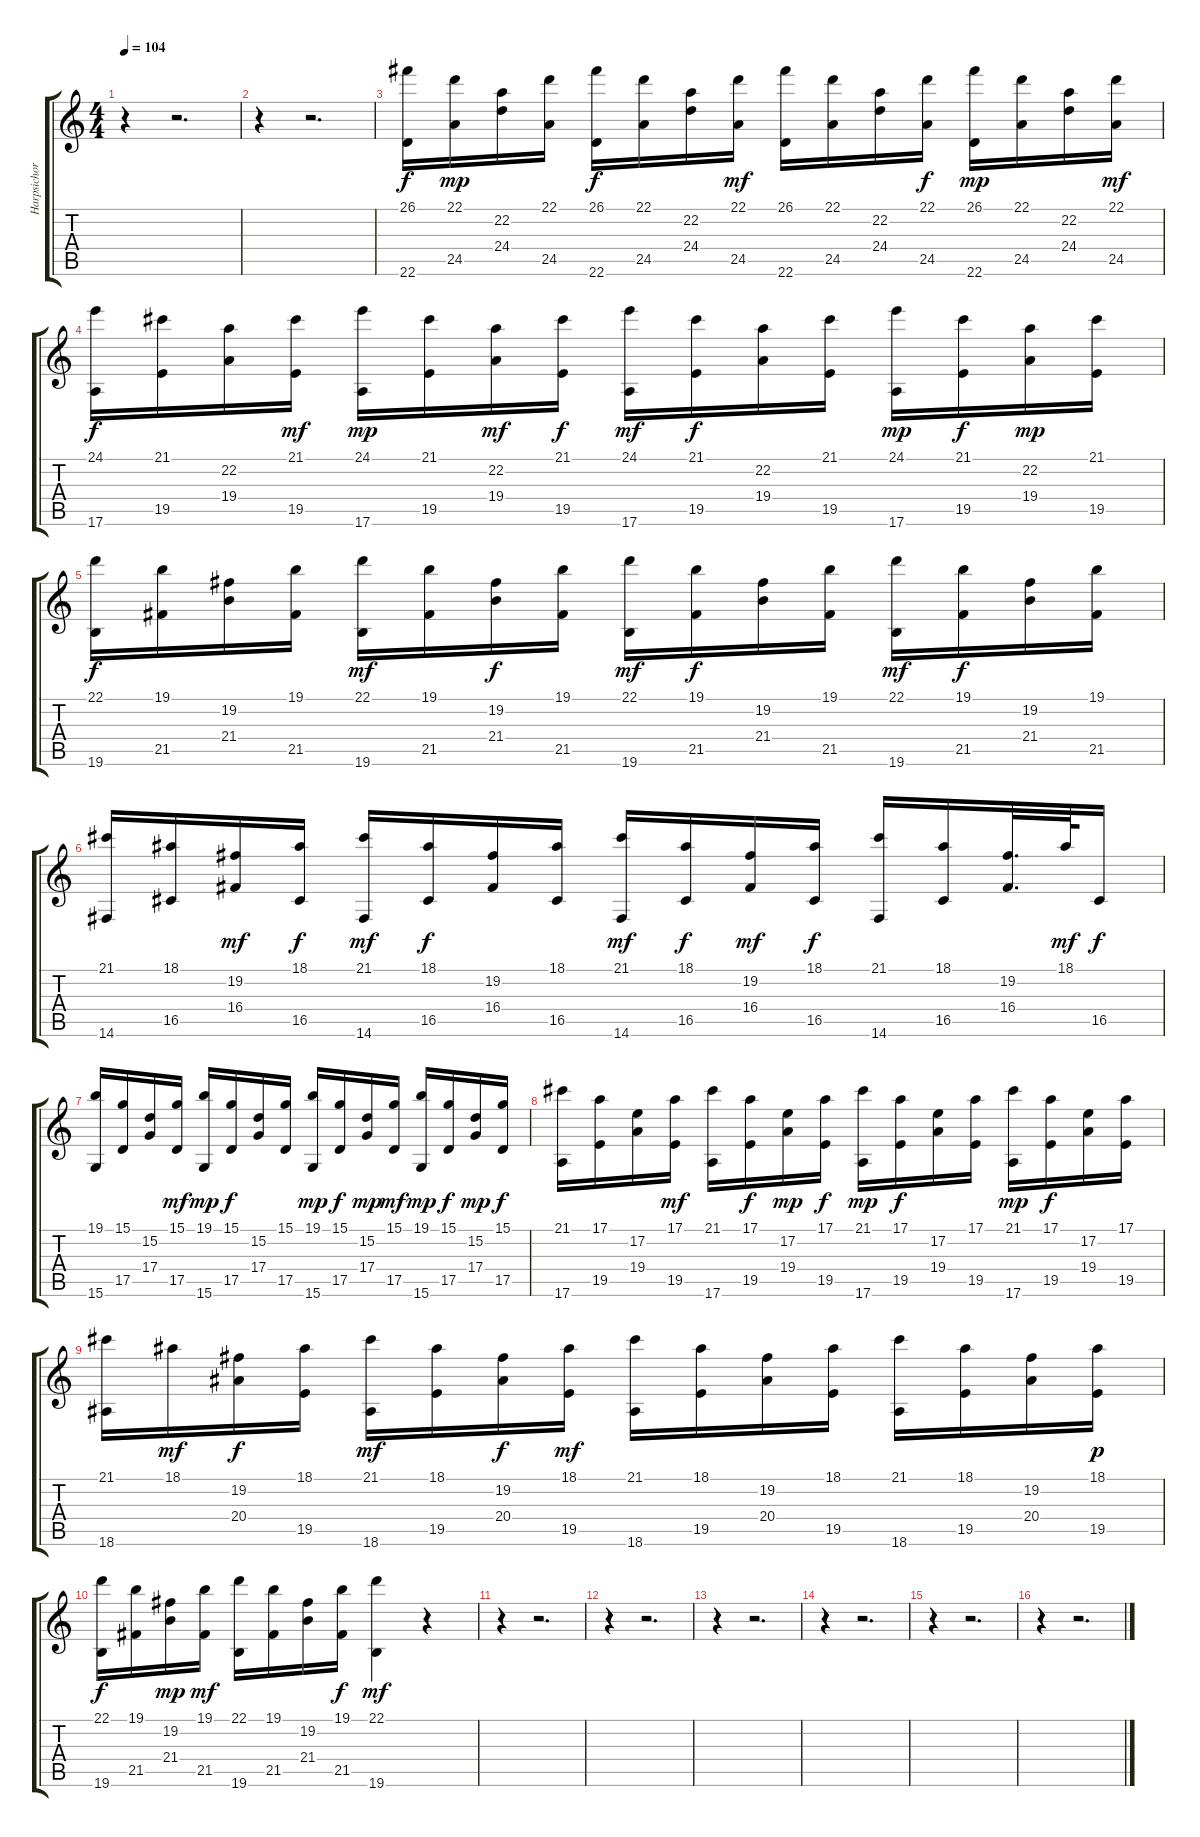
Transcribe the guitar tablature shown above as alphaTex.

\track ("Harpsichord" "Harpsichor") {instrument harpsichord}
\staff {score tabs}
\tuning (E4 B3 G3 D3 A2 E2) {hide}
\ts (4 4)
\tempo 104
\clef g2
\ks c
r.4{dy f} r.2{d} |
r.4 r.2{d} |
(26.1 22.6).16 (22.1 24.5).16{dy mp} (22.2 24.4).16 (22.1 24.5).16 (26.1 22.6).16{dy f} (22.1 24.5).16 (22.2 24.4).16 (22.1 24.5).16{dy mf} (26.1 22.6).16 (22.1 24.5).16 (22.2 24.4).16 (22.1 24.5).16{dy f} (26.1 22.6).16{dy mp} (22.1 24.5).16 (22.2 24.4).16 (22.1 24.5).16{dy mf} |
(24.1 17.6).16{dy f} (21.1 19.5).16 (22.2 19.4).16 (21.1 19.5).16{dy mf} (24.1 17.6).16{dy mp} (21.1 19.5).16 (22.2 19.4).16{dy mf} (21.1 19.5).16{dy f} (24.1 17.6).16{dy mf} (21.1 19.5).16{dy f} (22.2 19.4).16 (21.1 19.5).16 (24.1 17.6).16{dy mp} (21.1 19.5).16{dy f} (22.2 19.4).16{dy mp} (21.1 19.5).16 |
(22.1 19.6).16{dy f} (19.1 21.5).16 (19.2 21.4).16 (19.1 21.5).16 (22.1 19.6).16{dy mf} (19.1 21.5).16 (19.2 21.4).16{dy f} (19.1 21.5).16 (22.1 19.6).16{dy mf} (19.1 21.5).16{dy f} (19.2 21.4).16 (19.1 21.5).16 (22.1 19.6).16{dy mf} (19.1 21.5).16{dy f} (19.2 21.4).16 (19.1 21.5).16 |
(21.1 14.6).16 (18.1 16.5).16 (19.2 16.4).16{dy mf} (18.1 16.5).16{dy f} (21.1 14.6).16{dy mf} (18.1 16.5).16{dy f} (19.2 16.4).16 (18.1 16.5).16 (21.1 14.6).16{dy mf} (18.1 16.5).16{dy f} (19.2 16.4).16{dy mf} (18.1 16.5).16{dy f} (21.1 14.6).16 (18.1 16.5).16 (19.2 16.4).32{d} 18.1.64{dy mf} 16.5.16{dy f} |
(19.1 15.6).16 (15.1 17.5).16 (15.2 17.4).16 (15.1 17.5).16{dy mf} (19.1 15.6).16{dy mp} (15.1 17.5).16{dy f} (15.2 17.4).16 (15.1 17.5).16 (19.1 15.6).16{dy mp} (15.1 17.5).16{dy f} (15.2 17.4).16{dy mp} (15.1 17.5).16{dy mf} (19.1 15.6).16{dy mp} (15.1 17.5).16{dy f} (15.2 17.4).16{dy mp} (15.1 17.5).16{dy f} |
(21.1 17.6).16 (17.1 19.5).16 (17.2 19.4).16 (17.1 19.5).16{dy mf} (21.1 17.6).16 (17.1 19.5).16{dy f} (17.2 19.4).16{dy mp} (17.1 19.5).16{dy f} (21.1 17.6).16{dy mp} (17.1 19.5).16{dy f} (17.2 19.4).16 (17.1 19.5).16 (21.1 17.6).16{dy mp} (17.1 19.5).16{dy f} (17.2 19.4).16 (17.1 19.5).16 |
(21.1 18.6).16 18.1.16{dy mf} (19.2 20.4).16{dy f} (18.1 19.5).16 (21.1 18.6).16{dy mf} (18.1 19.5).16 (19.2 20.4).16{dy f} (18.1 19.5).16{dy mf} (21.1 18.6).16 (18.1 19.5).16 (19.2 20.4).16 (18.1 19.5).16 (21.1 18.6).16 (18.1 19.5).16 (19.2 20.4).16 (18.1 19.5).16{dy p} |
(22.1 19.6).16{dy f} (19.1 21.5).16 (19.2 21.4).16{dy mp} (19.1 21.5).16{dy mf} (22.1 19.6).16 (19.1 21.5).16 (19.2 21.4).16 (19.1 21.5).16{dy f} (22.1 19.6).4{dy mf} r.4 |
r.4 r.2{d} |
r.4 r.2{d} |
r.4 r.2{d} |
r.4 r.2{d} |
r.4 r.2{d} |
r.4 r.2{d}
